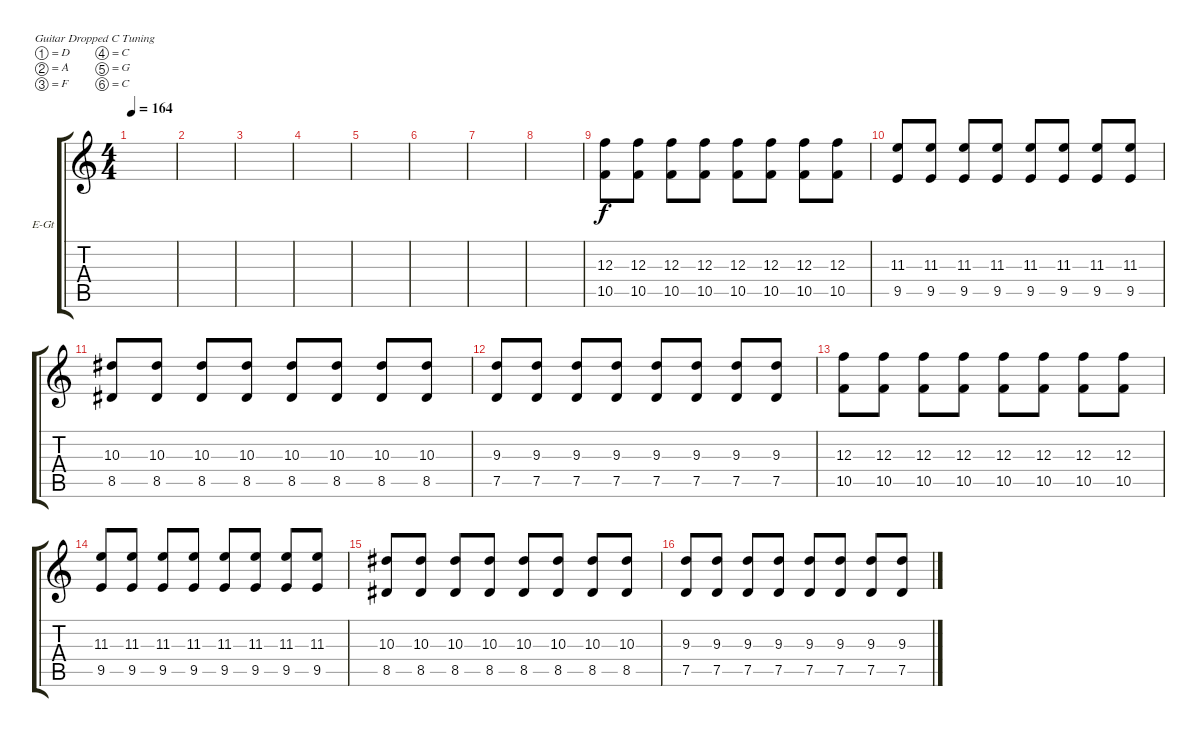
\defaultSystemsLayout 4
\bracketExtendMode groupsimilarinstruments
\firstSystemTrackNameOrientation horizontal
\otherSystemsTrackNameOrientation horizontal
\track ("Guitar 1" "E-Gt") {instrument electricguitarclean}
\staff {score tabs}
\tuning (D4 A3 F3 C3 G2 C2)
\ts (4 4)
\tempo 164
\clef g2
\ks c
|
|
|
|
|
|
|
|
(10.5 12.3).8 (10.5 12.3).8 (10.5 12.3).8 (10.5 12.3).8 (10.5 12.3).8 (10.5 12.3).8 (10.5 12.3).8 (10.5 12.3).8 |
(9.5 11.3).8 (9.5 11.3).8 (9.5 11.3).8 (9.5 11.3).8 (9.5 11.3).8 (9.5 11.3).8 (9.5 11.3).8 (9.5 11.3).8 |
(8.5 10.3).8 (8.5 10.3).8 (8.5 10.3).8 (8.5 10.3).8 (8.5 10.3).8 (8.5 10.3).8 (8.5 10.3).8 (8.5 10.3).8 |
(7.5 9.3).8 (7.5 9.3).8 (7.5 9.3).8 (7.5 9.3).8 (7.5 9.3).8 (7.5 9.3).8 (7.5 9.3).8 (7.5 9.3).8 |
(10.5 12.3).8 (10.5 12.3).8 (10.5 12.3).8 (10.5 12.3).8 (10.5 12.3).8 (10.5 12.3).8 (10.5 12.3).8 (10.5 12.3).8 |
(9.5 11.3).8 (9.5 11.3).8 (9.5 11.3).8 (9.5 11.3).8 (9.5 11.3).8 (9.5 11.3).8 (9.5 11.3).8 (9.5 11.3).8 |
(8.5 10.3).8 (8.5 10.3).8 (8.5 10.3).8 (8.5 10.3).8 (8.5 10.3).8 (8.5 10.3).8 (8.5 10.3).8 (8.5 10.3).8 |
(7.5 9.3).8 (7.5 9.3).8 (7.5 9.3).8 (7.5 9.3).8 (7.5 9.3).8 (7.5 9.3).8 (7.5 9.3).8 (7.5 9.3).8
